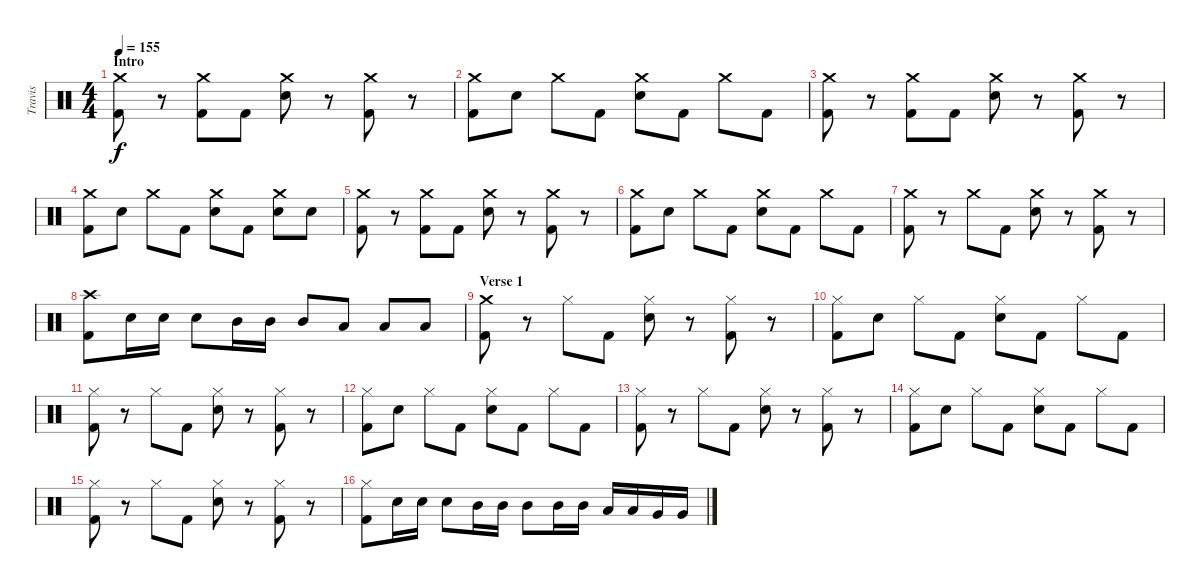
\track ("Travis" "Travis") {instrument percussion}
\staff {score}
\articulation defaults
\ts (4 4)
\section ("" "Intro")
\tempo 155
\clef neutral
\ks c
("Crash medium (hit)" "Kick (hit) 2").8{dy f} r.8 ("Crash medium (hit)" "Kick (hit) 2").8 "Kick (hit) 2".8 ("Crash medium (hit)" "Electric Snare (hit)").8 r.8 ("Crash medium (hit)" "Kick (hit) 2").8 r.8 |
("Crash medium (hit)" "Kick (hit) 2").8 "Electric Snare (hit)".8 "Crash medium (hit)".8 "Kick (hit) 2".8 ("Crash medium (hit)" "Electric Snare (hit)").8 "Kick (hit) 2".8 "Crash medium (hit)".8 "Kick (hit) 2".8 |
("Crash medium (hit)" "Kick (hit) 2").8 r.8 ("Crash medium (hit)" "Kick (hit) 2").8 "Kick (hit) 2".8 ("Crash medium (hit)" "Electric Snare (hit)").8 r.8 ("Crash medium (hit)" "Kick (hit) 2").8 r.8 |
("Crash medium (hit)" "Kick (hit) 2").8 "Electric Snare (hit)".8 "Crash medium (hit)".8 "Kick (hit) 2".8 ("Crash medium (hit)" "Electric Snare (hit)").8 "Kick (hit) 2".8 ("Crash medium (hit)" "Electric Snare (hit)").8 "Electric Snare (hit)".8 |
("Crash medium (hit)" "Kick (hit) 2").8 r.8 ("Crash medium (hit)" "Kick (hit) 2").8 "Kick (hit) 2".8 ("Crash medium (hit)" "Electric Snare (hit)").8 r.8 ("Crash medium (hit)" "Kick (hit) 2").8 r.8 |
("Crash medium (hit)" "Kick (hit) 2").8 "Electric Snare (hit)".8 "Crash medium (hit)".8 "Kick (hit) 2".8 ("Crash medium (hit)" "Electric Snare (hit)").8 "Kick (hit) 2".8 "Crash medium (hit)".8 "Kick (hit) 2".8 |
("Crash medium (hit)" "Kick (hit) 2").8 r.8 "Crash medium (hit)".8 "Kick (hit) 2".8 ("Crash medium (hit)" "Electric Snare (hit)").8 r.8 ("Crash medium (hit)" "Kick (hit) 2").8 r.8 |
("Crash high (hit)" "Kick (hit) 2").8 "Electric Snare (hit)".16 "Electric Snare (hit)".16 "Electric Snare (hit)".8 "Mid Tom (hit)".16 "Mid Tom (hit)".16 "Mid Tom (hit)".8 "Low Tom (hit)".8 "Low Tom (hit)".8 "Low Tom (hit)".8 |
\section ("" "Verse 1")
("Crash medium (hit)" "Kick (hit) 2").8 r.8 "Hi-Hat (closed)".8 "Kick (hit) 2".8 ("Hi-Hat (closed)" "Electric Snare (hit)").8 r.8 ("Hi-Hat (closed)" "Kick (hit) 2").8 r.8 |
("Hi-Hat (closed)" "Kick (hit) 2").8 "Electric Snare (hit)".8 "Hi-Hat (closed)".8 "Kick (hit) 2".8 ("Hi-Hat (closed)" "Electric Snare (hit)").8 "Kick (hit) 2".8 "Hi-Hat (closed)".8 "Kick (hit) 2".8 |
("Hi-Hat (closed)" "Kick (hit) 2").8 r.8 "Hi-Hat (closed)".8 "Kick (hit) 2".8 ("Hi-Hat (closed)" "Electric Snare (hit)").8 r.8 ("Hi-Hat (closed)" "Kick (hit) 2").8 r.8 |
("Hi-Hat (closed)" "Kick (hit) 2").8 "Electric Snare (hit)".8 "Hi-Hat (closed)".8 "Kick (hit) 2".8 ("Hi-Hat (closed)" "Electric Snare (hit)").8 "Kick (hit) 2".8 "Hi-Hat (closed)".8 "Kick (hit) 2".8 |
("Hi-Hat (closed)" "Kick (hit) 2").8 r.8 "Hi-Hat (closed)".8 "Kick (hit) 2".8 ("Hi-Hat (closed)" "Electric Snare (hit)").8 r.8 ("Hi-Hat (closed)" "Kick (hit) 2").8 r.8 |
("Hi-Hat (closed)" "Kick (hit) 2").8 "Electric Snare (hit)".8 "Hi-Hat (closed)".8 "Kick (hit) 2".8 ("Hi-Hat (closed)" "Electric Snare (hit)").8 "Kick (hit) 2".8 "Hi-Hat (closed)".8 "Kick (hit) 2".8 |
("Hi-Hat (closed)" "Kick (hit) 2").8 r.8 "Hi-Hat (closed)".8 "Kick (hit) 2".8 ("Hi-Hat (closed)" "Electric Snare (hit)").8 r.8 ("Hi-Hat (closed)" "Kick (hit) 2").8 r.8 |
("Hi-Hat (closed)" "Kick (hit) 2").8 "Electric Snare (hit)".16 "Electric Snare (hit)".16 "Electric Snare (hit)".8 "Mid Tom (hit)".16 "Mid Tom (hit)".16 "Mid Tom (hit)".8 "Mid Tom (hit)".16 "Mid Tom (hit)".16 "Low Tom (hit)".16 "Low Tom (hit)".16 "Very Low Tom (hit)".16 "Very Low Tom (hit)".16
